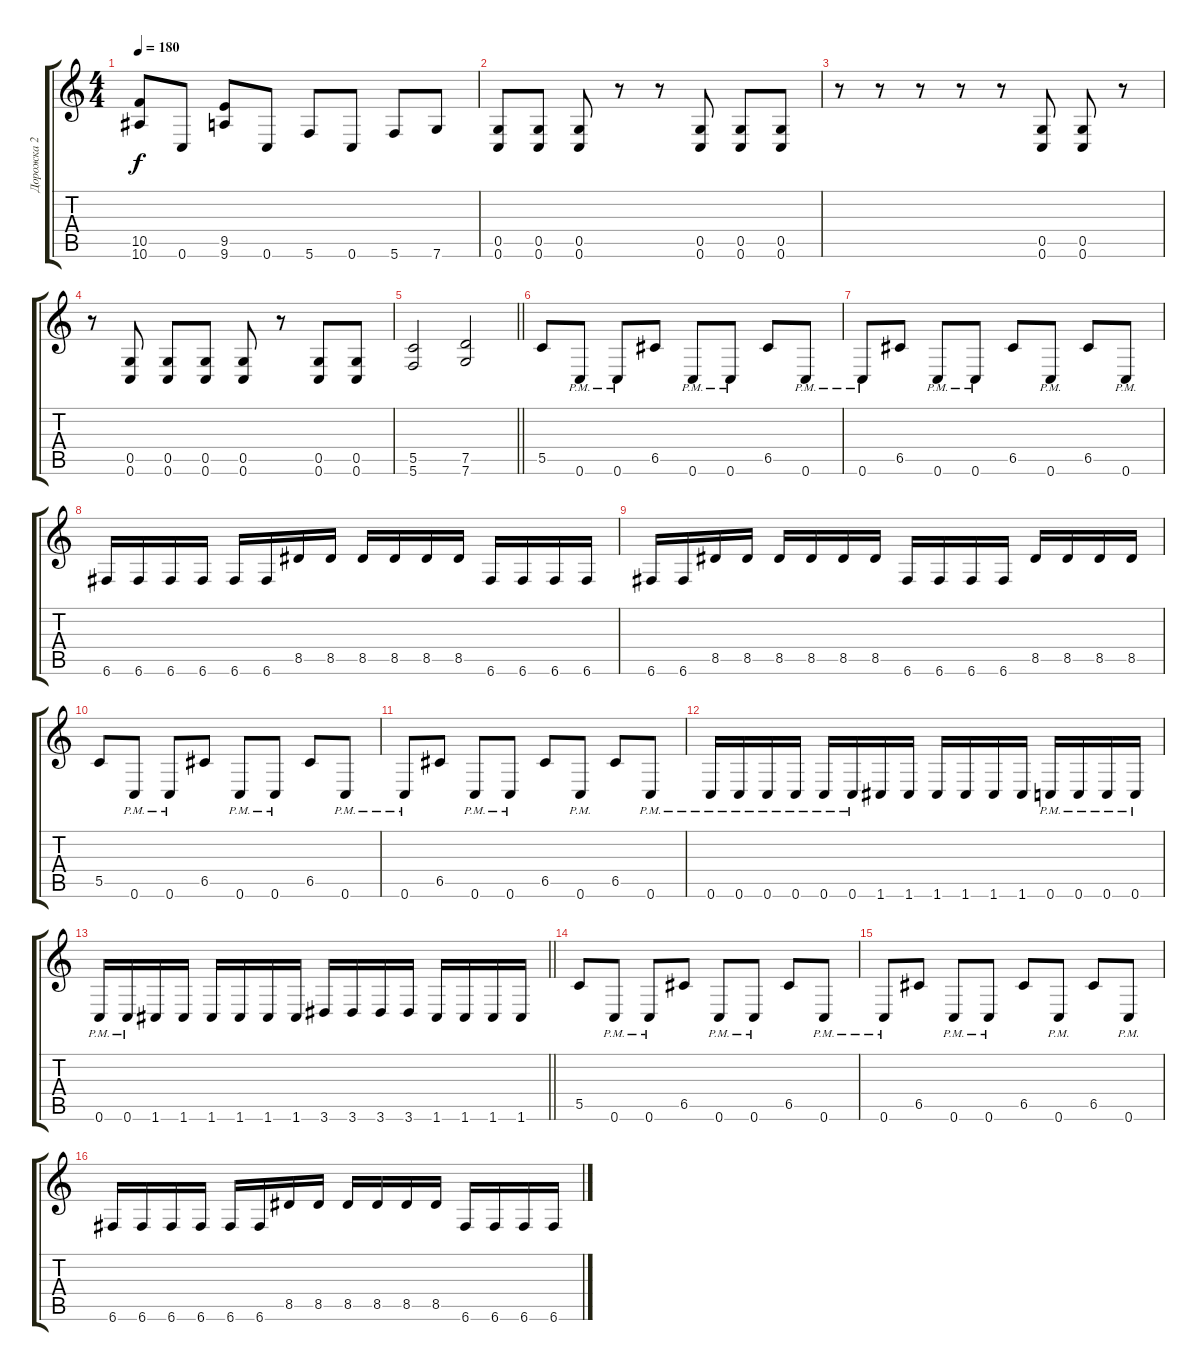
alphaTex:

\track ("Дорожка 2" "Дорожка 2") {instrument distortionguitar}
\staff {score tabs}
\tuning (D4 A3 F3 C3 G2 C2) {hide}
\ts (4 4)
\tempo 180
\clef g2
\ks c
(10.5 10.6).8{dy f} 0.6.8 (9.5 9.6).8 0.6.8 5.6.8 0.6.8 5.6.8 7.6.8 |
(0.5 0.6).8 (0.5 0.6).8 (0.5 0.6).8 r.8 r.8 (0.5 0.6).8 (0.5 0.6).8 (0.5 0.6).8 |
r.8 r.8 r.8 r.8 r.8 (0.5 0.6).8 (0.5 0.6).8 r.8 |
r.8 (0.5 0.6).8 (0.5 0.6).8 (0.5 0.6).8 (0.5 0.6).8 r.8 (0.5 0.6).8 (0.5 0.6).8 |
\barLineRight lightlight
(5.5 5.6).2 (7.5 7.6).2 |
\section ("" "")
5.5.8 0.6{pm}.8 0.6{pm}.8 6.5.8 0.6{pm}.8 0.6{pm}.8 6.5.8 0.6{pm}.8 |
0.6{pm}.8 6.5.8 0.6{pm}.8 0.6{pm}.8 6.5.8 0.6{pm}.8 6.5.8 0.6{pm}.8 |
6.6.16 6.6.16 6.6.16 6.6.16 6.6.16 6.6.16 8.5.16 8.5.16 8.5.16 8.5.16 8.5.16 8.5.16 6.6.16 6.6.16 6.6.16 6.6.16 |
6.6.16 6.6.16 8.5.16 8.5.16 8.5.16 8.5.16 8.5.16 8.5.16 6.6.16 6.6.16 6.6.16 6.6.16 8.5.16 8.5.16 8.5.16 8.5.16 |
5.5.8 0.6{pm}.8 0.6{pm}.8 6.5.8 0.6{pm}.8 0.6{pm}.8 6.5.8 0.6{pm}.8 |
0.6{pm}.8 6.5.8 0.6{pm}.8 0.6{pm}.8 6.5.8 0.6{pm}.8 6.5.8 0.6{pm}.8 |
0.6{pm}.16 0.6{pm}.16 0.6{pm}.16 0.6{pm}.16 0.6{pm}.16 0.6{pm}.16 1.6.16 1.6.16 1.6.16 1.6.16 1.6.16 1.6.16 0.6{pm}.16 0.6{pm}.16 0.6{pm}.16 0.6{pm}.16 |
\barLineRight lightlight
0.6{pm}.16 0.6{pm}.16 1.6.16 1.6.16 1.6.16 1.6.16 1.6.16 1.6.16 3.6.16 3.6.16 3.6.16 3.6.16 1.6.16 1.6.16 1.6.16 1.6.16 |
5.5.8 0.6{pm}.8 0.6{pm}.8 6.5.8 0.6{pm}.8 0.6{pm}.8 6.5.8 0.6{pm}.8 |
0.6{pm}.8 6.5.8 0.6{pm}.8 0.6{pm}.8 6.5.8 0.6{pm}.8 6.5.8 0.6{pm}.8 |
6.6.16 6.6.16 6.6.16 6.6.16 6.6.16 6.6.16 8.5.16 8.5.16 8.5.16 8.5.16 8.5.16 8.5.16 6.6.16 6.6.16 6.6.16 6.6.16
